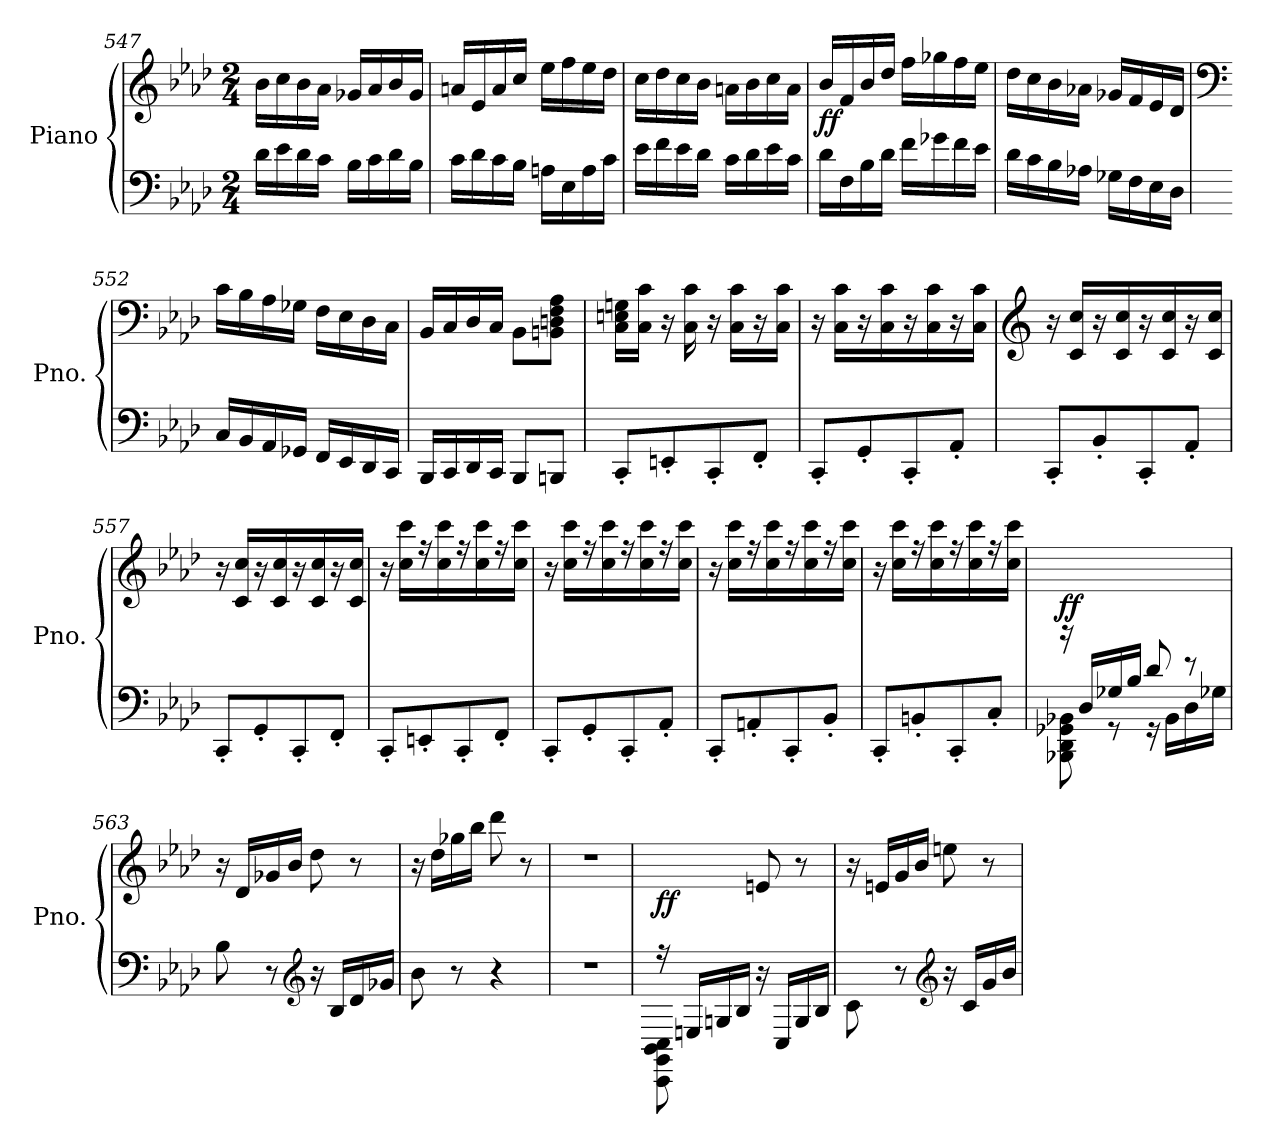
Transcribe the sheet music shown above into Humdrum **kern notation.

**kern	**kern	**dynam
*part1	*part1	*part1
*staff2	*staff1	*staff1/2
*I"Piano	*	*
*I'Pno.	*	*
*clefF4	*clefG2	*
*k[b-e-a-d-]	*k[b-e-a-d-]	*
*M2/4	*M2/4	*
=547	=547	=547
16d-\LL	16b-\LL	.
16e-\	16cc\	.
16d-\	16b-\	.
16c\JJ	16a-\JJ	.
16B-\LL	16g-X/LL	.
16c\	16a-/	.
16d-\	16b-/	.
16B-\JJ	16g-/JJ	.
=548	=548	=548
16c\LL	16an/LL	.
16d-\	16e-/	.
16c\	16a/	.
16B-\JJ	16cc/JJ	.
16An\LL	16ee-\LL	.
16E-\	16ff\	.
16A\	16ee-\	.
16c\JJ	16dd-\JJ	.
=549	=549	=549
16e-\LL	16cc\LL	.
16f\	16dd-\	.
16e-\	16cc\	.
16d-\JJ	16b-\JJ	.
16c\LL	16an\LL	.
16d-\	16b-\	.
16e-\	16cc\	.
16c\JJ	16a\JJ	.
!!LO:LB:g=z
=550	=550	=550
!	!	!LO:DY:b
16d-\LL	16b-/LL	ff
16F\	16f/	.
16B-\	16b-/	.
16d-\JJ	16dd-/JJ	.
16f\LL	16ff\LL	.
16g-X\	16gg-X\	.
16f\	16ff\	.
16e-\JJ	16ee-\JJ	.
=551	=551	=551
16d-\LL	16dd-\LL	.
16c\	16cc\	.
16B-\	16b-\	.
16A-X\JJ	16a-X\JJ	.
16G-X\LL	16g-X/LL	.
16F\	16f/	.
16E-\	16e-/	.
16D-\JJ	16d-/JJ	.
=552	=552	=552
*	*clefF4	*
16C/LL	16c\LL	.
16BB-/	16B-\	.
16AA-/	16A-\	.
16GG-X/JJ	16G-X\JJ	.
16FF/LL	16F\LL	.
16EE-/	16E-\	.
16DD-/	16D-\	.
16CC/JJ	16C\JJ	.
=553	=553	=553
16BBB-/LL	16BB-/LL	.
16CC/	16C/	.
16DD-/	16D-/	.
16CC/JJ	16C/JJ	.
8BBB-/L	8BB-\L	.
8BBBn/J	8BBn\ 8Dn\ 8F\ 8A-\J	.
!!LO:LB:g=z
=554	=554	=554
8CC'/L	16C\ 16En\ 16Gn\LL	.
.	16C\ 16c\JJ	.
8EEn'/	16r	.
.	16C\ 16c\	.
8CC'/	16r	.
.	16C\ 16c\LL	.
8FF'/J	16r	.
.	16C\ 16c\JJ	.
=555	=555	=555
8CC'/L	16r	.
.	16C\ 16c\LL	.
8GG'/	16r	.
.	16C\ 16c\	.
8CC'/	16r	.
.	16C\ 16c\	.
8AA-'/J	16r	.
.	16C\ 16c\JJ	.
=556	=556	=556
*	*clefG2	*
8CC'/L	16r	.
.	16c/ 16cc/LL	.
8BB-'/	16r	.
.	16c/ 16cc/	.
8CC'/	16r	.
.	16c/ 16cc/	.
8AA-'/J	16r	.
.	16c/ 16cc/JJ	.
=557	=557	=557
8CC'/L	16r	.
.	16c/ 16cc/LL	.
8GG'/	16r	.
.	16c/ 16cc/	.
8CC'/	16r	.
.	16c/ 16cc/	.
8FF'/J	16r	.
.	16c/ 16cc/JJ	.
!!LO:LB:g=z
=558	=558	=558
8CC'/L	16r	.
.	16cc\ 16ccc\LL	.
8EEn'/	16r	.
.	16cc\ 16ccc\	.
8CC'/	16r	.
.	16cc\ 16ccc\	.
8FF'/J	16r	.
.	16cc\ 16ccc\JJ	.
=559	=559	=559
8CC'/L	16r	.
.	16cc\ 16ccc\LL	.
8GG'/	16r	.
.	16cc\ 16ccc\	.
8CC'/	16r	.
.	16cc\ 16ccc\	.
8AA-'/J	16r	.
.	16cc\ 16ccc\JJ	.
=560	=560	=560
*	*8va	*
8CC'/L	16r	.
.	16ccc\ 16cccc\LL	.
8AAn'/	16r	.
.	16ccc\ 16cccc\	.
8CC'/	16r	.
.	16ccc\ 16cccc\	.
8BB-'/J	16r	.
.	16ccc\ 16cccc\JJ	.
=561	=561	=561
8CC'/L	16r	.
.	16ccc\ 16cccc\LL	.
8BBn'/	16r	.
.	16ccc\ 16cccc\	.
8CC'/	16r	.
.	16ccc\ 16cccc\	.
8C'/J	16r	.
.	16ccc\ 16cccc\JJ	.
!!LO:LB:g=z
=562	=562	=562
*^	*	*
*	*	*X8va	*
!	!	!	!LO:DY:b
16rdd	8BBB-X\ 8DD-\ 8GG-X\ 8BB-X\	2ryy	ff
16D-/LL	.	.	.
16G-X/	8r	.	.
16B-/JJ	.	.	.
8d-/	16r	.	.
.	16BB-\LL	.	.
8r	16D-\	.	.
.	16G-X\JJ	.	.
*v	*v	*	*
=563	=563	=563
8B-\	16r	.
.	16d-/LL	.
8r	16g-X/	.
.	16b-/JJ	.
*clefG2	*	*
16r	8dd-\	.
16B-/LL	.	.
16d-/	8r	.
16g-X/JJ	.	.
=564	=564	=564
8b-\	16r	.
.	16dd-\LL	.
8r	16gg-X\	.
.	16bb-\JJ	.
4r	8ddd-\	.
.	8r	.
=565	=565	=565
2r	2r	.
!!LO:LB:g=z
=566	=566	=566
*^	*	*
!	!	!	!LO:DY:b
16rff	8CC\ 8GG\ 8BB-\ 8C\	4ryy	ff
16En/LL	.	.	.
16Gn/	4.ryy	.	.
16B-/JJ	.	.	.
16r	.	8en/	.
16C/LL	.	.	.
16G/	.	8r	.
16B-/JJ	.	.	.
*v	*v	*	*
=567	=567	=567
8c\	16r	.
.	16en/LL	.
8r	16g/	.
.	16b-/JJ	.
*clefG2	*	*
16r	8een\	.
16c/LL	.	.
16g/	8r	.
16b-/JJ	.	.
=	=	=
*-	*-	*-
